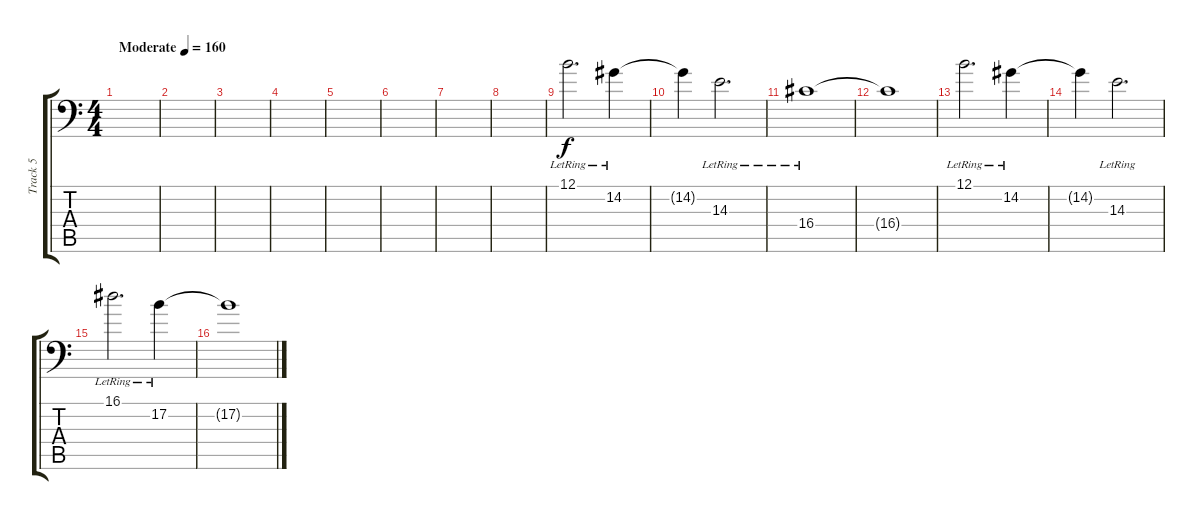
\track ("Track 5" "Track 5") {instrument pad2warm}
\staff {score tabs}
\tuning (B3 Gb3 D3 A2 E2 A1) {hide}
\ts (4 4)
\tempo (160 "Moderate")
\clef f4
\ks c
|
|
|
|
|
|
|
|
12.1{lr}.2{d instrument pad2warm} 14.2{lr}.4 |
14.2{t}.4 14.3{lr}.2{d} |
16.4{lr}.1 |
16.4{t}.1 |
12.1{lr}.2{d} 14.2{lr}.4 |
14.2{t}.4 14.3{lr}.2{d} |
16.1{lr}.2{d} 17.2{lr}.4 |
17.2{t}.1
